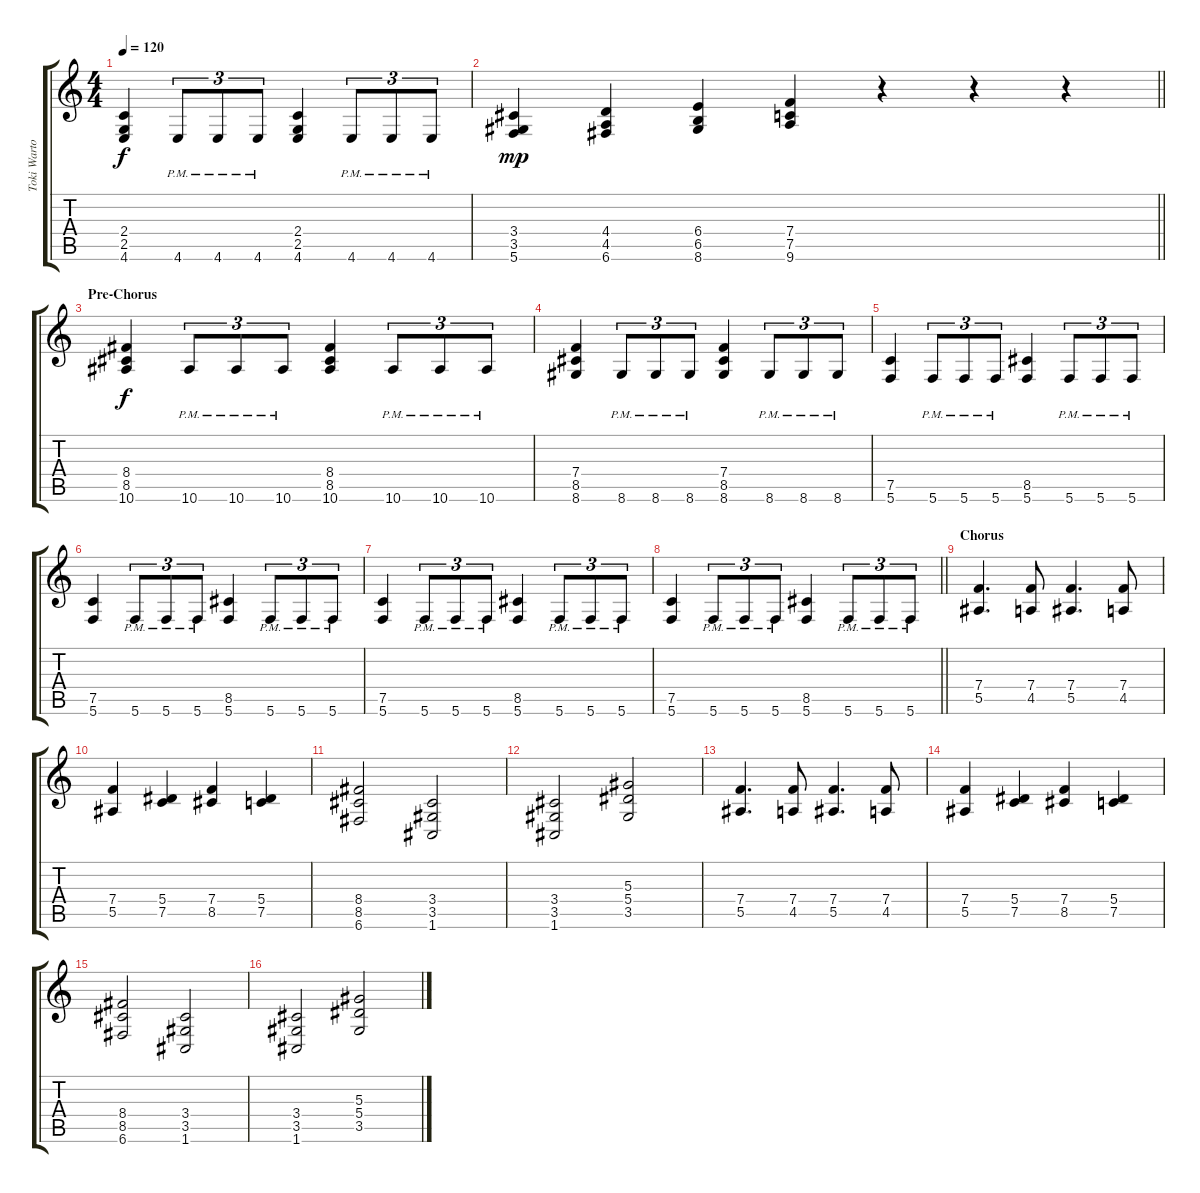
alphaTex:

\track ("Toki Wartooth" "Toki Warto") {instrument distortionguitar}
\staff {score tabs}
\tuning (C4 G3 Eb3 Bb2 F2 C2) {hide}
\ts (4 4)
\tempo 120
\clef g2
\ks c
(2.4 2.5 4.6).4{dy f} 4.6{pm}.8{tu (3 2)} 4.6{pm}.8{tu (3 2)} 4.6{pm}.8{tu (3 2)} (2.4 2.5 4.6).4 4.6{pm}.8{tu (3 2)} 4.6{pm}.8{tu (3 2)} 4.6{pm}.8{tu (3 2)} |
\barLineRight lightlight
(3.4 3.5 5.6).4{dy mp} (4.4 4.5 6.6).4 (6.4 6.5 8.6).4 (7.4 7.5 9.6).4 r.4 r.4 r.4 |
\section ("" "Pre-Chorus")
(8.4 8.5 10.6).4{dy f} 10.6{pm}.8{tu (3 2)} 10.6{pm}.8{tu (3 2)} 10.6{pm}.8{tu (3 2)} (8.4 8.5 10.6).4 10.6{pm}.8{tu (3 2)} 10.6{pm}.8{tu (3 2)} 10.6{pm}.8{tu (3 2)} |
(7.4 8.5 8.6).4 8.6{pm}.8{tu (3 2)} 8.6{pm}.8{tu (3 2)} 8.6{pm}.8{tu (3 2)} (7.4 8.5 8.6).4 8.6{pm}.8{tu (3 2)} 8.6{pm}.8{tu (3 2)} 8.6{pm}.8{tu (3 2)} |
(7.5 5.6).4 5.6{pm}.8{tu (3 2)} 5.6{pm}.8{tu (3 2)} 5.6{pm}.8{tu (3 2)} (8.5 5.6).4 5.6{pm}.8{tu (3 2)} 5.6{pm}.8{tu (3 2)} 5.6{pm}.8{tu (3 2)} |
(7.5 5.6).4 5.6{pm}.8{tu (3 2)} 5.6{pm}.8{tu (3 2)} 5.6{pm}.8{tu (3 2)} (8.5 5.6).4 5.6{pm}.8{tu (3 2)} 5.6{pm}.8{tu (3 2)} 5.6{pm}.8{tu (3 2)} |
(7.5 5.6).4 5.6{pm}.8{tu (3 2)} 5.6{pm}.8{tu (3 2)} 5.6{pm}.8{tu (3 2)} (8.5 5.6).4 5.6{pm}.8{tu (3 2)} 5.6{pm}.8{tu (3 2)} 5.6{pm}.8{tu (3 2)} |
\barLineRight lightlight
(7.5 5.6).4 5.6{pm}.8{tu (3 2)} 5.6{pm}.8{tu (3 2)} 5.6{pm}.8{tu (3 2)} (8.5 5.6).4 5.6{pm}.8{tu (3 2)} 5.6{pm}.8{tu (3 2)} 5.6{pm}.8{tu (3 2)} |
\section ("" "Chorus")
(7.4 5.5).4{d} (7.4 4.5).8 (7.4 5.5).4{d} (7.4 4.5).8 |
(7.4 5.5).4 (5.4 7.5).4 (7.4 8.5).4 (5.4 7.5).4 |
(8.4 8.5 6.6).2 (3.4 3.5 1.6).2 |
(3.4 3.5 1.6).2 (5.3 5.4 3.5).2 |
(7.4 5.5).4{d} (7.4 4.5).8 (7.4 5.5).4{d} (7.4 4.5).8 |
(7.4 5.5).4 (5.4 7.5).4 (7.4 8.5).4 (5.4 7.5).4 |
(8.4 8.5 6.6).2 (3.4 3.5 1.6).2 |
(3.4 3.5 1.6).2 (5.3 5.4 3.5).2
